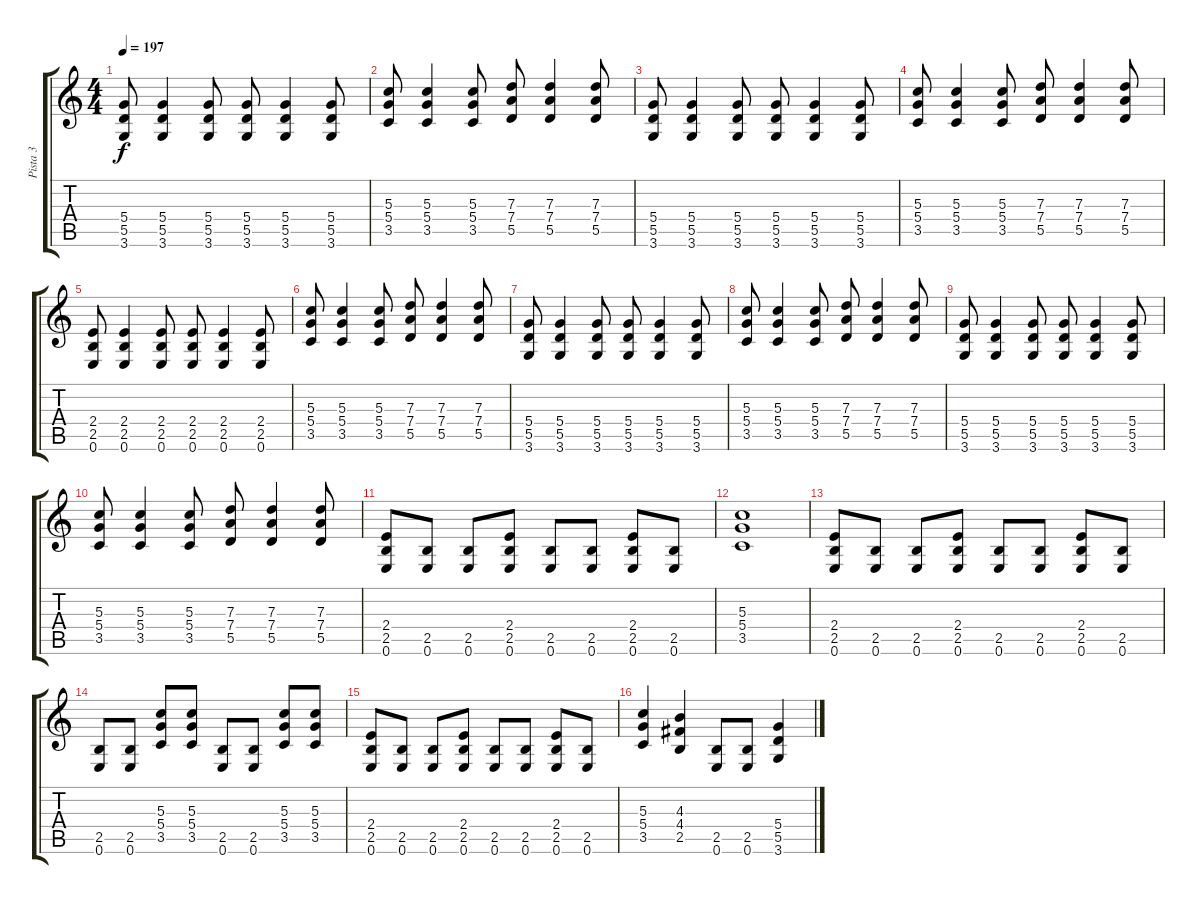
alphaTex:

\track ("Pista 3" "Pista 3") {instrument distortionguitar}
\staff {score tabs}
\tuning (E4 B3 G3 D3 A2 E2) {hide}
\ts (4 4)
\tempo 197
\clef g2
\ks c
(5.4 5.5 3.6).8{dy f} (5.4 5.5 3.6).4 (5.4 5.5 3.6).8 (5.4 5.5 3.6).8 (5.4 5.5 3.6).4 (5.4 5.5 3.6).8 |
(5.3 5.4 3.5).8 (5.3 5.4 3.5).4 (5.3 5.4 3.5).8 (7.3 7.4 5.5).8 (7.3 7.4 5.5).4 (7.3 7.4 5.5).8 |
(5.4 5.5 3.6).8 (5.4 5.5 3.6).4 (5.4 5.5 3.6).8 (5.4 5.5 3.6).8 (5.4 5.5 3.6).4 (5.4 5.5 3.6).8 |
(5.3 5.4 3.5).8 (5.3 5.4 3.5).4 (5.3 5.4 3.5).8 (7.3 7.4 5.5).8 (7.3 7.4 5.5).4 (7.3 7.4 5.5).8 |
(2.4 2.5 0.6).8 (2.4 2.5 0.6).4 (2.4 2.5 0.6).8 (2.4 2.5 0.6).8 (2.4 2.5 0.6).4 (2.4 2.5 0.6).8 |
(5.3 5.4 3.5).8 (5.3 5.4 3.5).4 (5.3 5.4 3.5).8 (7.3 7.4 5.5).8 (7.3 7.4 5.5).4 (7.3 7.4 5.5).8 |
(5.4 5.5 3.6).8 (5.4 5.5 3.6).4 (5.4 5.5 3.6).8 (5.4 5.5 3.6).8 (5.4 5.5 3.6).4 (5.4 5.5 3.6).8 |
(5.3 5.4 3.5).8 (5.3 5.4 3.5).4 (5.3 5.4 3.5).8 (7.3 7.4 5.5).8 (7.3 7.4 5.5).4 (7.3 7.4 5.5).8 |
(5.4 5.5 3.6).8 (5.4 5.5 3.6).4 (5.4 5.5 3.6).8 (5.4 5.5 3.6).8 (5.4 5.5 3.6).4 (5.4 5.5 3.6).8 |
(5.3 5.4 3.5).8 (5.3 5.4 3.5).4 (5.3 5.4 3.5).8 (7.3 7.4 5.5).8 (7.3 7.4 5.5).4 (7.3 7.4 5.5).8 |
(2.4 2.5 0.6).8 (2.5 0.6).8 (2.5 0.6).8 (2.4 2.5 0.6).8 (2.5 0.6).8 (2.5 0.6).8 (2.4 2.5 0.6).8 (2.5 0.6).8 |
(5.3 5.4 3.5).1 |
(2.4 2.5 0.6).8 (2.5 0.6).8 (2.5 0.6).8 (2.4 2.5 0.6).8 (2.5 0.6).8 (2.5 0.6).8 (2.4 2.5 0.6).8 (2.5 0.6).8 |
(2.5 0.6).8 (2.5 0.6).8 (5.3 5.4 3.5).8 (5.3 5.4 3.5).8 (2.5 0.6).8 (2.5 0.6).8 (5.3 5.4 3.5).8 (5.3 5.4 3.5).8 |
(2.4 2.5 0.6).8 (2.5 0.6).8 (2.5 0.6).8 (2.4 2.5 0.6).8 (2.5 0.6).8 (2.5 0.6).8 (2.4 2.5 0.6).8 (2.5 0.6).8 |
(5.3 5.4 3.5).4 (4.3 4.4 2.5).4 (2.5 0.6).8 (2.5 0.6).8 (5.4 5.5 3.6).4
